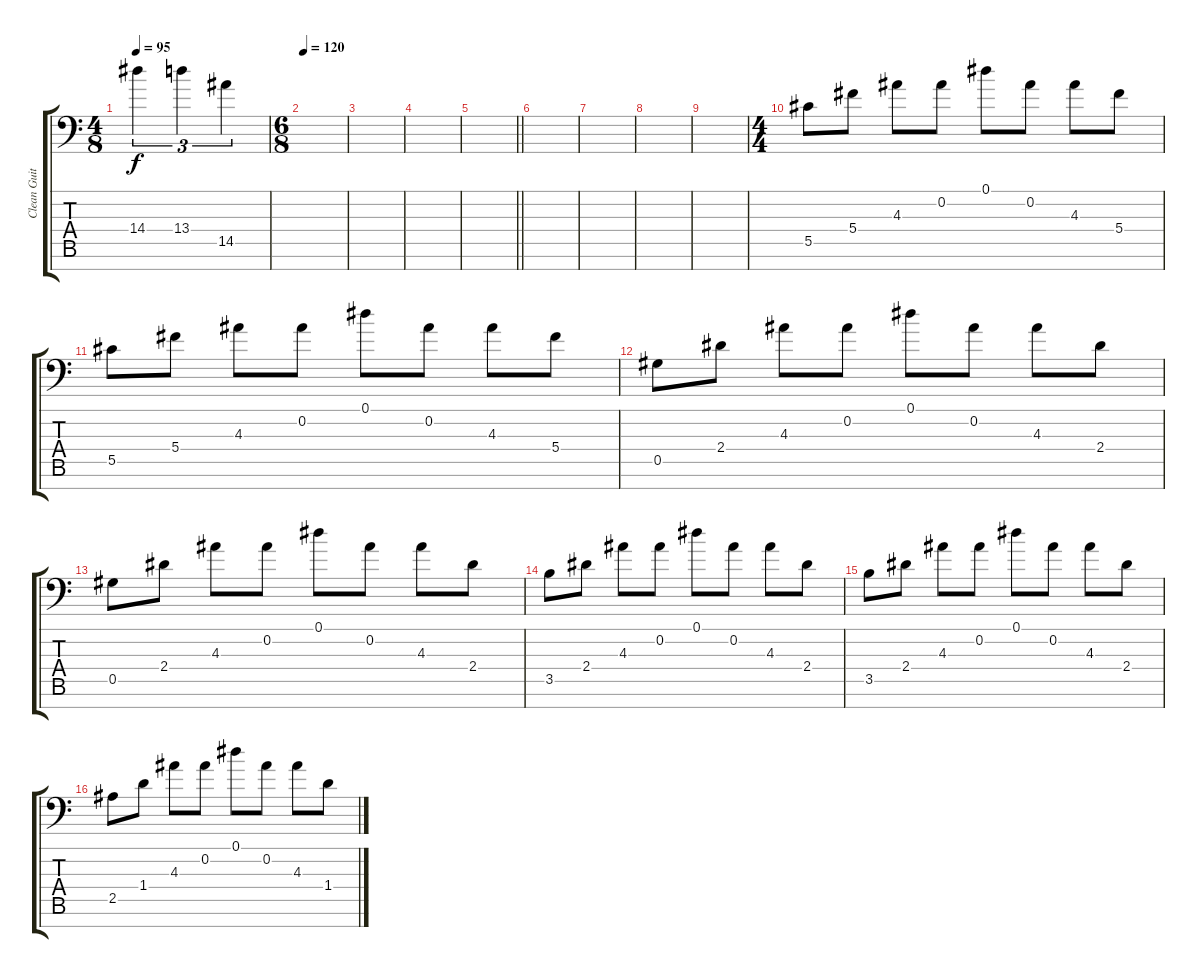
\track ("Clean Guitar" "Clean Guit") {instrument acousticguitarnylon}
\staff {score tabs}
\tuning (Eb4 Bb3 Gb3 Db3 Ab2 Eb2 Bb1) {hide}
\ts (4 8)
\tempo 95
\clef f4
\ks c
14.4.4{tu (3 2) dy f} 13.4.4{tu (3 2)} 14.5.4{tu (3 2)} |
\ts (6 8)
\tempo 120
|
|
|
\barLineRight lightlight
|
|
|
|
|
\ts (4 4)
5.5.8{volume 11 instrument acousticguitarsteel} 5.4.8 4.3.8 0.2.8 0.1.8 0.2.8 4.3.8 5.4.8 |
5.5.8{instrument acousticguitarsteel} 5.4.8{volume 10} 4.3.8 0.2.8 0.1.8 0.2.8 4.3.8 5.4.8 |
0.5.8 2.4.8{volume 9} 4.3.8 0.2.8 0.1.8 0.2.8 4.3.8 2.4.8 |
0.5.8 2.4.8 4.3.8 0.2.8 0.1.8 0.2.8 4.3.8 2.4.8 |
3.5.8 2.4.8 4.3.8 0.2.8 0.1.8 0.2.8 4.3.8 2.4.8 |
3.5.8 2.4.8 4.3.8 0.2.8 0.1.8 0.2.8 4.3.8 2.4.8 |
2.5.8 1.4.8 4.3.8 0.2.8 0.1.8 0.2.8 4.3.8 1.4.8
